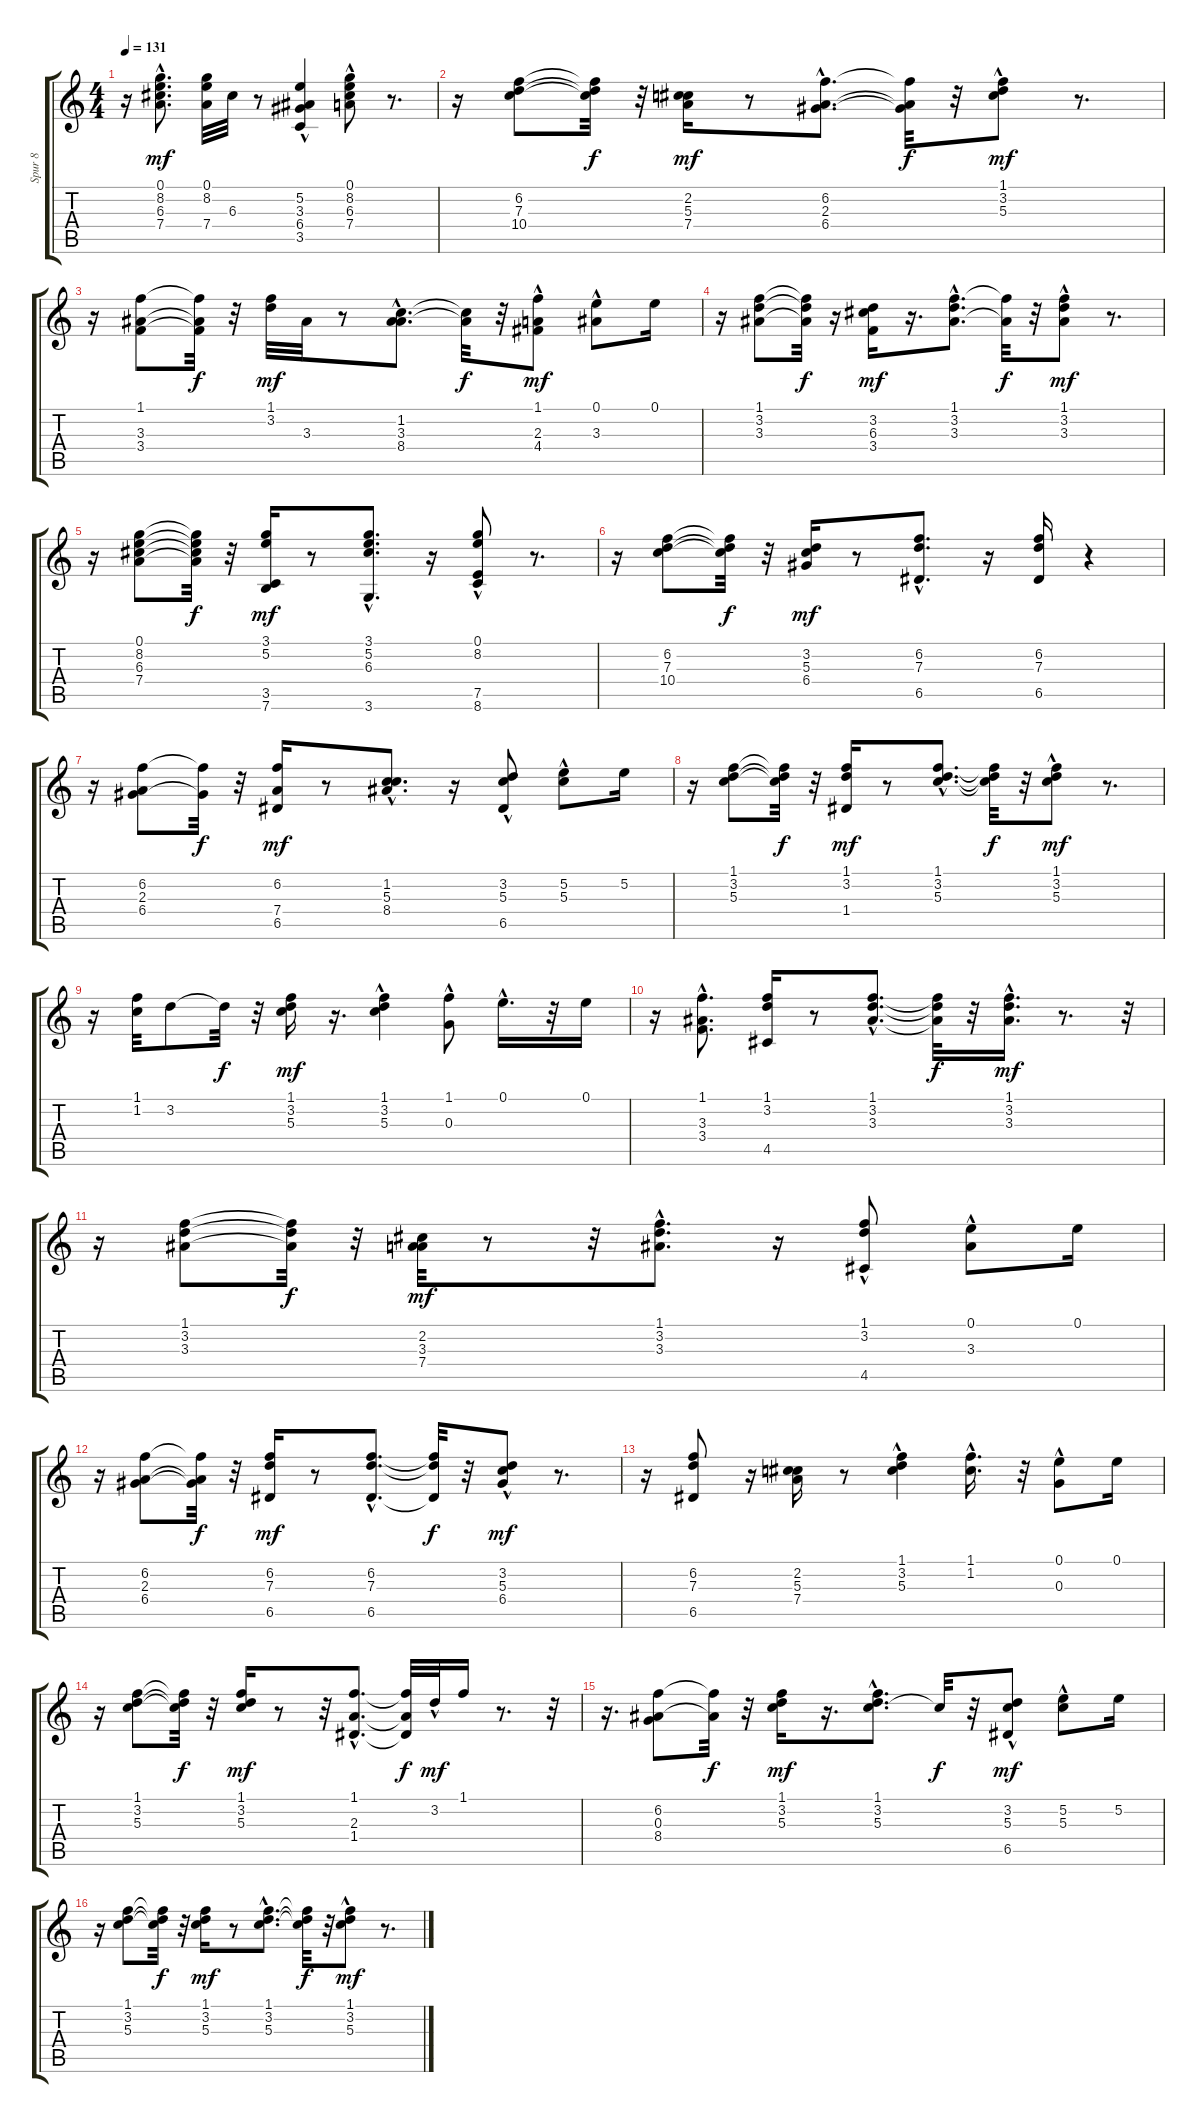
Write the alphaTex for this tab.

\track ("Spur 8" "Spur 8") {instrument acousticguitarnylon}
\staff {score tabs}
\tuning (E4 B3 G3 D3 A2 E2) {hide}
\ts (4 4)
\tempo 131
\clef g2
\ks c
r.16{dy mf} (0.1 8.2{hac} 6.3 7.4{hac}).8{d} (0.1 8.2 7.4).32 6.3.32 r.8 (5.2{hac} 3.3{hac} 6.4{hac} 3.5).4 (0.1{hac} 8.2{hac} 6.3{hac} 7.4).8 r.8{d} |
r.16 (6.2 7.3 10.4).8 (6.2{t} 7.3{t} 10.4{t}).32{dy f} r.32 (2.2 5.3 7.4).16{dy mf} r.8 (6.2{hac} 2.3{hac} 6.4{hac}).8{d} (6.2{t} 2.3{t} 6.4{t}).32{dy f} r.32 (1.1{hac} 3.2{hac} 5.3).8{dy mf} r.8{d} |
r.16 (1.1 3.3 3.4).8 (1.1{t} 3.3{t} 3.4{t}).32{dy f} r.32 (1.1 3.2).32{dy mf} 3.3.32 r.8 (1.2{hac} 3.3{hac} 8.4{hac}).8{d} (1.2{t} 8.4{t}).32{dy f} r.32 (1.1{hac} 2.3 4.4).8{dy mf} (0.1{hac} 3.3{hac}).8 0.1.16 |
r.16 (1.1 3.2 3.3).8 (1.1{t} 3.2{t} 3.3{t}).32{dy f} r.16 (3.2 6.3 3.4).16{dy mf} r.16{d} (1.1{hac} 3.2{hac} 3.3{hac}).8{d} (1.1{t} 3.3{t}).32{dy f} r.32 (1.1 3.2{hac} 3.3).8{dy mf} r.8{d} |
r.16 (0.1 8.2 6.3 7.4).8 (0.1{t} 8.2{t} 6.3{t} 7.4{t}).32{dy f} r.32 (3.1 5.2 3.5 7.6).16{dy mf} r.8 (3.1{hac} 5.2{hac} 6.3{hac} 3.6{hac}).8{d} r.16 (0.1{hac} 8.2 7.5{hac} 8.6).8 r.8{d} |
r.16 (6.2 7.3 10.4).8 (6.2{t} 7.3{t} 10.4{t}).32{dy f} r.32 (3.2 5.3 6.4).16{dy mf} r.8 (6.2{hac} 7.3{hac} 6.5{hac}).8{d} r.16 (6.2 7.3 6.5).16 r.4 |
r.16 (6.2 2.3 6.4).8 (6.2{t} 6.4{t}).32{dy f} r.32 (6.2 7.4 6.5).16{dy mf} r.8 (1.2{hac} 5.3{hac} 8.4{hac}).8{d} r.16 (3.2 5.3{hac} 6.5).8 (5.2{hac} 5.3).8 5.2.16 |
r.16 (1.1 3.2 5.3).8 (1.1{t} 3.2{t} 5.3{t}).32{dy f} r.32 (1.1 3.2 1.4).16{dy mf} r.8 (1.1{hac} 3.2{hac} 5.3{hac}).8{d} (1.1{t} 3.2{t} 5.3{t}).32{dy f} r.32 (1.1{hac} 3.2{hac} 5.3).8{dy mf} r.8{d} |
r.16 (1.1 1.2).32 3.2.8 3.2{t}.32{dy f} r.32 (1.1 3.2 5.3).16{dy mf} r.16{d} (1.1{hac} 3.2 5.3{hac}).4 (1.1{hac} 0.3).8 0.1{hac}.16{d} r.32 0.1.16 |
r.16 (1.1 3.3{hac} 3.4).8{d} (1.1 3.2 4.5).16 r.8 (1.1{hac} 3.2{hac} 3.3{hac}).8{d} (1.1{t} 3.2{t} 3.3{t}).32{dy f} r.32 (1.1 3.2 3.3{hac}).16{d dy mf} r.8{d} r.32 |
r.16 (1.1 3.2 3.3).8 (1.1{t} 3.2{t} 3.3{t}).32{dy f} r.32 (2.2 3.3 7.4).32{dy mf} r.8 r.32 (1.1{hac} 3.2{hac} 3.3{hac}).8{d} r.16 (1.1{hac} 3.2 4.5).8 (0.1{hac} 3.3).8 0.1.16 |
r.16 (6.2 2.3 6.4).8 (6.2{t} 2.3{t} 6.4{t}).32{dy f} r.32 (6.2 7.3 6.5).16{dy mf} r.8 (6.2{hac} 7.3{hac} 6.5{hac}).8{d} (6.2{t} 7.3{t} 6.5{t}).32{dy f} r.32 (3.2{hac} 5.3{hac} 6.4).8{dy mf} r.8{d} |
r.16 (6.2 7.3 6.5).8 r.16 (2.2 5.3 7.4).16 r.8 (1.1{hac} 3.2 5.3{hac}).4 (1.1{hac} 1.2).16{d} r.32 (0.1{hac} 0.3{hac}).8 0.1.16 |
r.16 (1.1 3.2 5.3).8 (1.1{t} 3.2{t} 5.3{t}).32{dy f} r.32 (1.1 3.2 5.3).16{dy mf} r.8 r.32 (1.1{hac} 2.3{hac} 1.4{hac}).8{d} (1.1{t} 2.3{t} 1.4{t}).32{dy f} 3.2{hac}.32{dy mf} 1.1.16 r.8{d} r.32 |
r.16{d} (6.2 0.3 8.4).8 (6.2{t} 8.4{t}).32{dy f} r.32 (1.1 3.2 5.3).16{dy mf} r.16{d} (1.1{hac} 3.2{hac} 5.3{hac}).8{d} 5.3{t}.32{dy f} r.32 (3.2 5.3{hac} 6.5{hac}).8{dy mf} (5.2{hac} 5.3{hac}).8 5.2.16 |
r.16 (1.1 3.2 5.3).8 (1.1{t} 3.2{t} 5.3{t}).32{dy f} r.32 (1.1 3.2 5.3).16{dy mf} r.8 (1.1{hac} 3.2{hac} 5.3{hac}).8{d} (1.1{t} 3.2{t} 5.3{t}).32{dy f} r.32 (1.1{hac} 3.2{hac} 5.3).8{dy mf} r.8{d}
